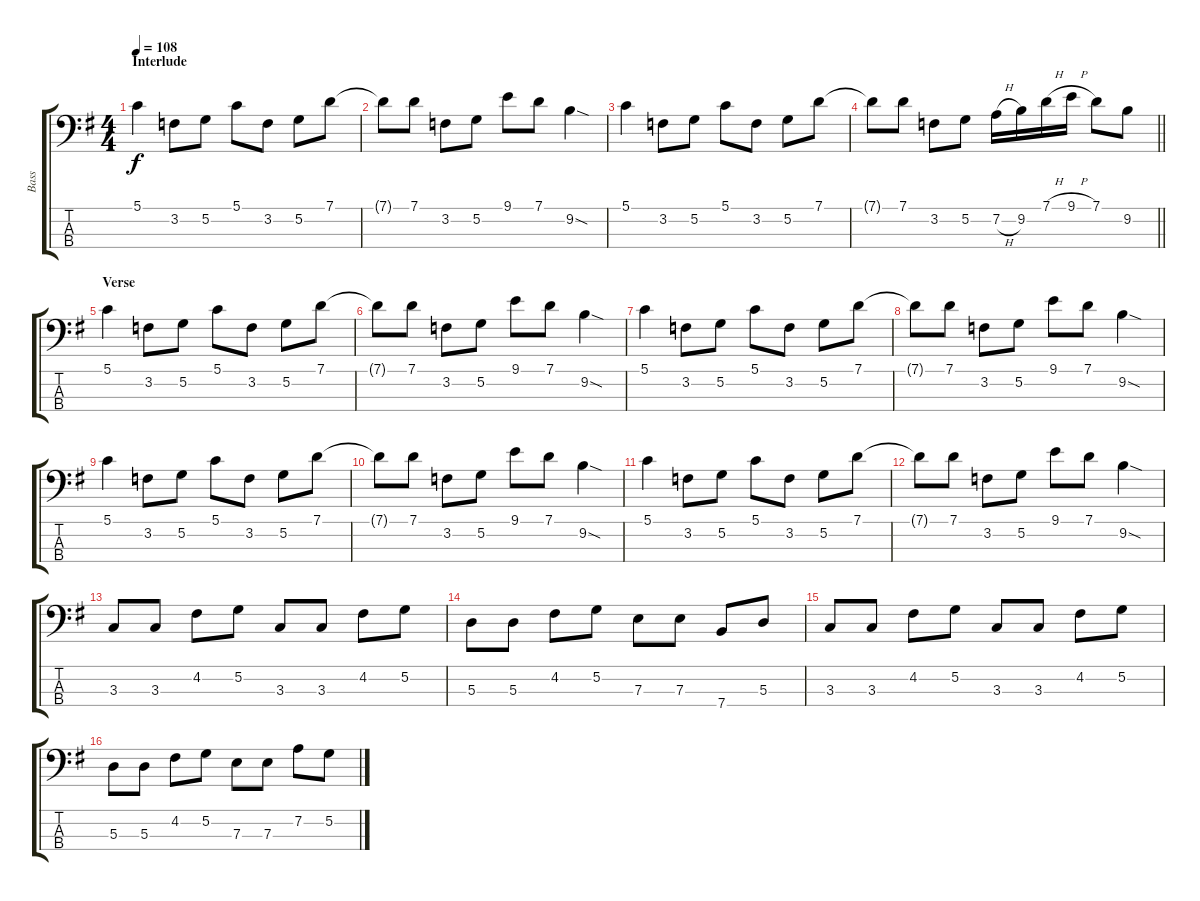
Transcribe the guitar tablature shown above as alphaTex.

\track ("Bass" "Bass") {instrument electricbassfinger}
\staff {score tabs}
\tuning (G2 D2 A1 E1) {hide}
\ts (4 4)
\section ("" "Interlude")
\tempo 108
\clef f4
\ks g
5.1.4{dy f} 3.2.8 5.2.8 5.1.8 3.2.8 5.2.8 7.1.8 |
7.1{t}.8 7.1.8 3.2.8 5.2.8 9.1.8 7.1.8 9.2{sod}.4 |
5.1.4 3.2.8 5.2.8 5.1.8 3.2.8 5.2.8 7.1.8 |
\barLineRight lightlight
7.1{t}.8 7.1.8 3.2.8 5.2.8 7.2{h}.16 9.2.16 7.1{h}.16 9.1{h}.16 7.1.8 9.2.8 |
\section ("" "Verse")
5.1.4 3.2.8 5.2.8 5.1.8 3.2.8 5.2.8 7.1.8 |
7.1{t}.8 7.1.8 3.2.8 5.2.8 9.1.8 7.1.8 9.2{sod}.4 |
5.1.4 3.2.8 5.2.8 5.1.8 3.2.8 5.2.8 7.1.8 |
7.1{t}.8 7.1.8 3.2.8 5.2.8 9.1.8 7.1.8 9.2{sod}.4 |
5.1.4 3.2.8 5.2.8 5.1.8 3.2.8 5.2.8 7.1.8 |
7.1{t}.8 7.1.8 3.2.8 5.2.8 9.1.8 7.1.8 9.2{sod}.4 |
5.1.4 3.2.8 5.2.8 5.1.8 3.2.8 5.2.8 7.1.8 |
7.1{t}.8 7.1.8 3.2.8 5.2.8 9.1.8 7.1.8 9.2{sod}.4 |
3.3.8 3.3.8 4.2.8 5.2.8 3.3.8 3.3.8 4.2.8 5.2.8 |
5.3.8 5.3.8 4.2.8 5.2.8 7.3.8 7.3.8 7.4.8 5.3.8 |
3.3.8 3.3.8 4.2.8 5.2.8 3.3.8 3.3.8 4.2.8 5.2.8 |
5.3.8 5.3.8 4.2.8 5.2.8 7.3.8 7.3.8 7.2.8 5.2.8
